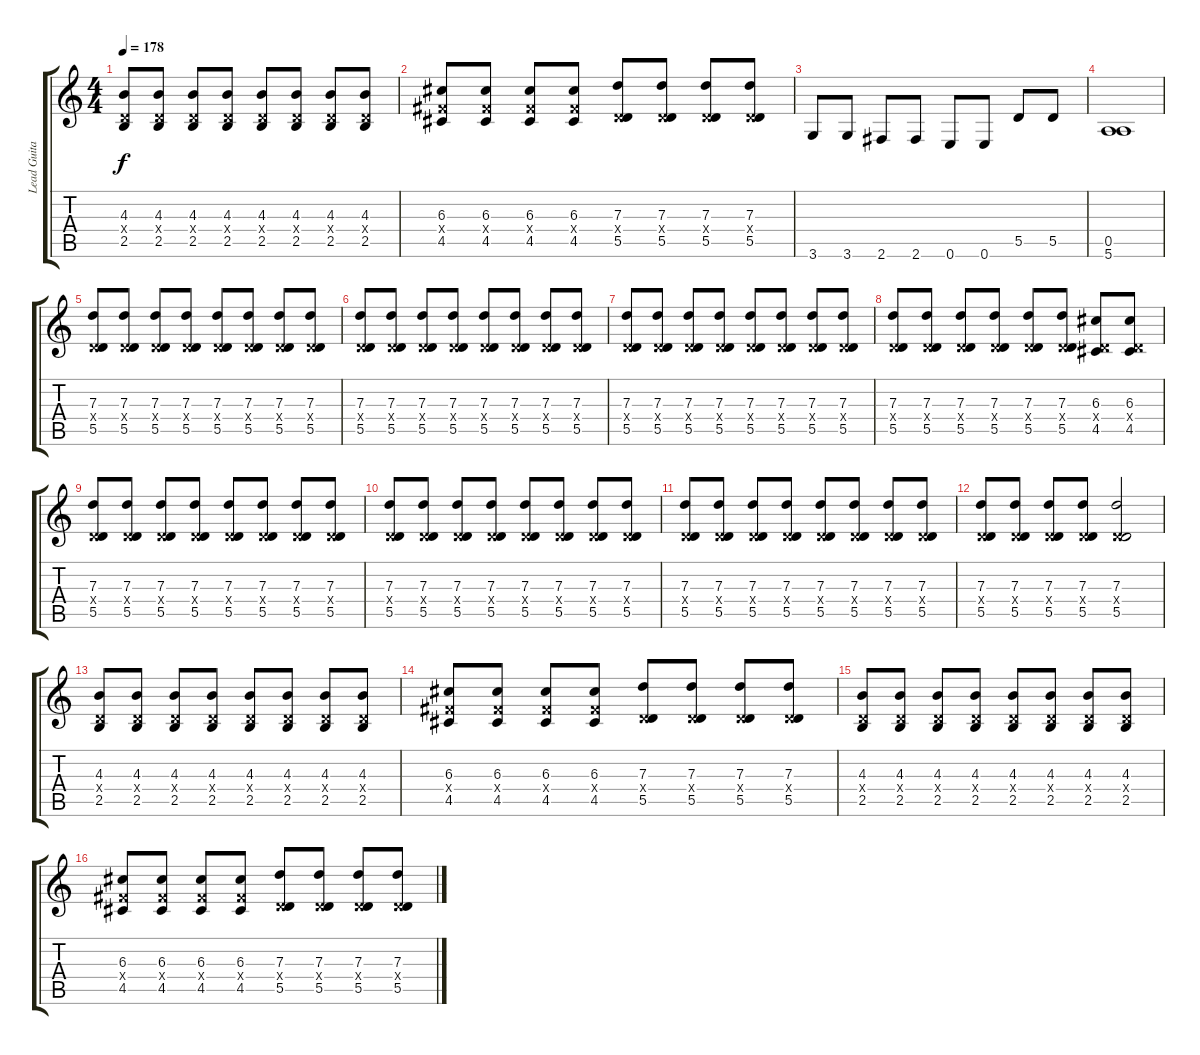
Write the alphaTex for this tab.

\track ("Lead Guitar" "Lead Guita") {instrument distortionguitar}
\staff {score tabs}
\tuning (E4 B3 G3 D3 A2 E2) {hide}
\ts (4 4)
\tempo 178
\clef g2
\ks c
(4.3 0.4{x} 2.5).8{dy f} (4.3 0.4{x} 2.5).8 (4.3 0.4{x} 2.5).8 (4.3 0.4{x} 2.5).8 (4.3 0.4{x} 2.5).8 (4.3 0.4{x} 2.5).8 (4.3 0.4{x} 2.5).8 (4.3 0.4{x} 2.5).8 |
(6.3 4.4{x} 4.5).8 (6.3 4.4{x} 4.5).8 (6.3 4.4{x} 4.5).8 (6.3 4.4{x} 4.5).8 (7.3 0.4{x} 5.5).8 (7.3 0.4{x} 5.5).8 (7.3 0.4{x} 5.5).8 (7.3 0.4{x} 5.5).8 |
3.6.8 3.6.8 2.6.8 2.6.8 0.6.8 0.6.8 5.5.8 5.5.8 |
(0.5 5.6).1 |
(7.3 0.4{x} 5.5).8 (7.3 0.4{x} 5.5).8 (7.3 0.4{x} 5.5).8 (7.3 0.4{x} 5.5).8 (7.3 0.4{x} 5.5).8 (7.3 0.4{x} 5.5).8 (7.3 0.4{x} 5.5).8 (7.3 0.4{x} 5.5).8 |
(7.3 0.4{x} 5.5).8 (7.3 0.4{x} 5.5).8 (7.3 0.4{x} 5.5).8 (7.3 0.4{x} 5.5).8 (7.3 0.4{x} 5.5).8 (7.3 0.4{x} 5.5).8 (7.3 0.4{x} 5.5).8 (7.3 0.4{x} 5.5).8 |
(7.3 0.4{x} 5.5).8 (7.3 0.4{x} 5.5).8 (7.3 0.4{x} 5.5).8 (7.3 0.4{x} 5.5).8 (7.3 0.4{x} 5.5).8 (7.3 0.4{x} 5.5).8 (7.3 0.4{x} 5.5).8 (7.3 0.4{x} 5.5).8 |
(7.3 0.4{x} 5.5).8 (7.3 0.4{x} 5.5).8 (7.3 0.4{x} 5.5).8 (7.3 0.4{x} 5.5).8 (7.3 0.4{x} 5.5).8 (7.3 0.4{x} 5.5).8 (6.3 0.4{x} 4.5).8 (6.3 0.4{x} 4.5).8 |
(7.3 0.4{x} 5.5).8 (7.3 0.4{x} 5.5).8 (7.3 0.4{x} 5.5).8 (7.3 0.4{x} 5.5).8 (7.3 0.4{x} 5.5).8 (7.3 0.4{x} 5.5).8 (7.3 0.4{x} 5.5).8 (7.3 0.4{x} 5.5).8 |
(7.3 0.4{x} 5.5).8 (7.3 0.4{x} 5.5).8 (7.3 0.4{x} 5.5).8 (7.3 0.4{x} 5.5).8 (7.3 0.4{x} 5.5).8 (7.3 0.4{x} 5.5).8 (7.3 0.4{x} 5.5).8 (7.3 0.4{x} 5.5).8 |
(7.3 0.4{x} 5.5).8 (7.3 0.4{x} 5.5).8 (7.3 0.4{x} 5.5).8 (7.3 0.4{x} 5.5).8 (7.3 0.4{x} 5.5).8 (7.3 0.4{x} 5.5).8 (7.3 0.4{x} 5.5).8 (7.3 0.4{x} 5.5).8 |
(7.3 0.4{x} 5.5).8 (7.3 0.4{x} 5.5).8 (7.3 0.4{x} 5.5).8 (7.3 0.4{x} 5.5).8 (7.3 0.4{x} 5.5).2 |
(4.3 0.4{x} 2.5).8 (4.3 0.4{x} 2.5).8 (4.3 0.4{x} 2.5).8 (4.3 0.4{x} 2.5).8 (4.3 0.4{x} 2.5).8 (4.3 0.4{x} 2.5).8 (4.3 0.4{x} 2.5).8 (4.3 0.4{x} 2.5).8 |
(6.3 4.4{x} 4.5).8 (6.3 4.4{x} 4.5).8 (6.3 4.4{x} 4.5).8 (6.3 4.4{x} 4.5).8 (7.3 0.4{x} 5.5).8 (7.3 0.4{x} 5.5).8 (7.3 0.4{x} 5.5).8 (7.3 0.4{x} 5.5).8 |
(4.3 0.4{x} 2.5).8 (4.3 0.4{x} 2.5).8 (4.3 0.4{x} 2.5).8 (4.3 0.4{x} 2.5).8 (4.3 0.4{x} 2.5).8 (4.3 0.4{x} 2.5).8 (4.3 0.4{x} 2.5).8 (4.3 0.4{x} 2.5).8 |
(6.3 4.4{x} 4.5).8 (6.3 4.4{x} 4.5).8 (6.3 4.4{x} 4.5).8 (6.3 4.4{x} 4.5).8 (7.3 0.4{x} 5.5).8 (7.3 0.4{x} 5.5).8 (7.3 0.4{x} 5.5).8 (7.3 0.4{x} 5.5).8
